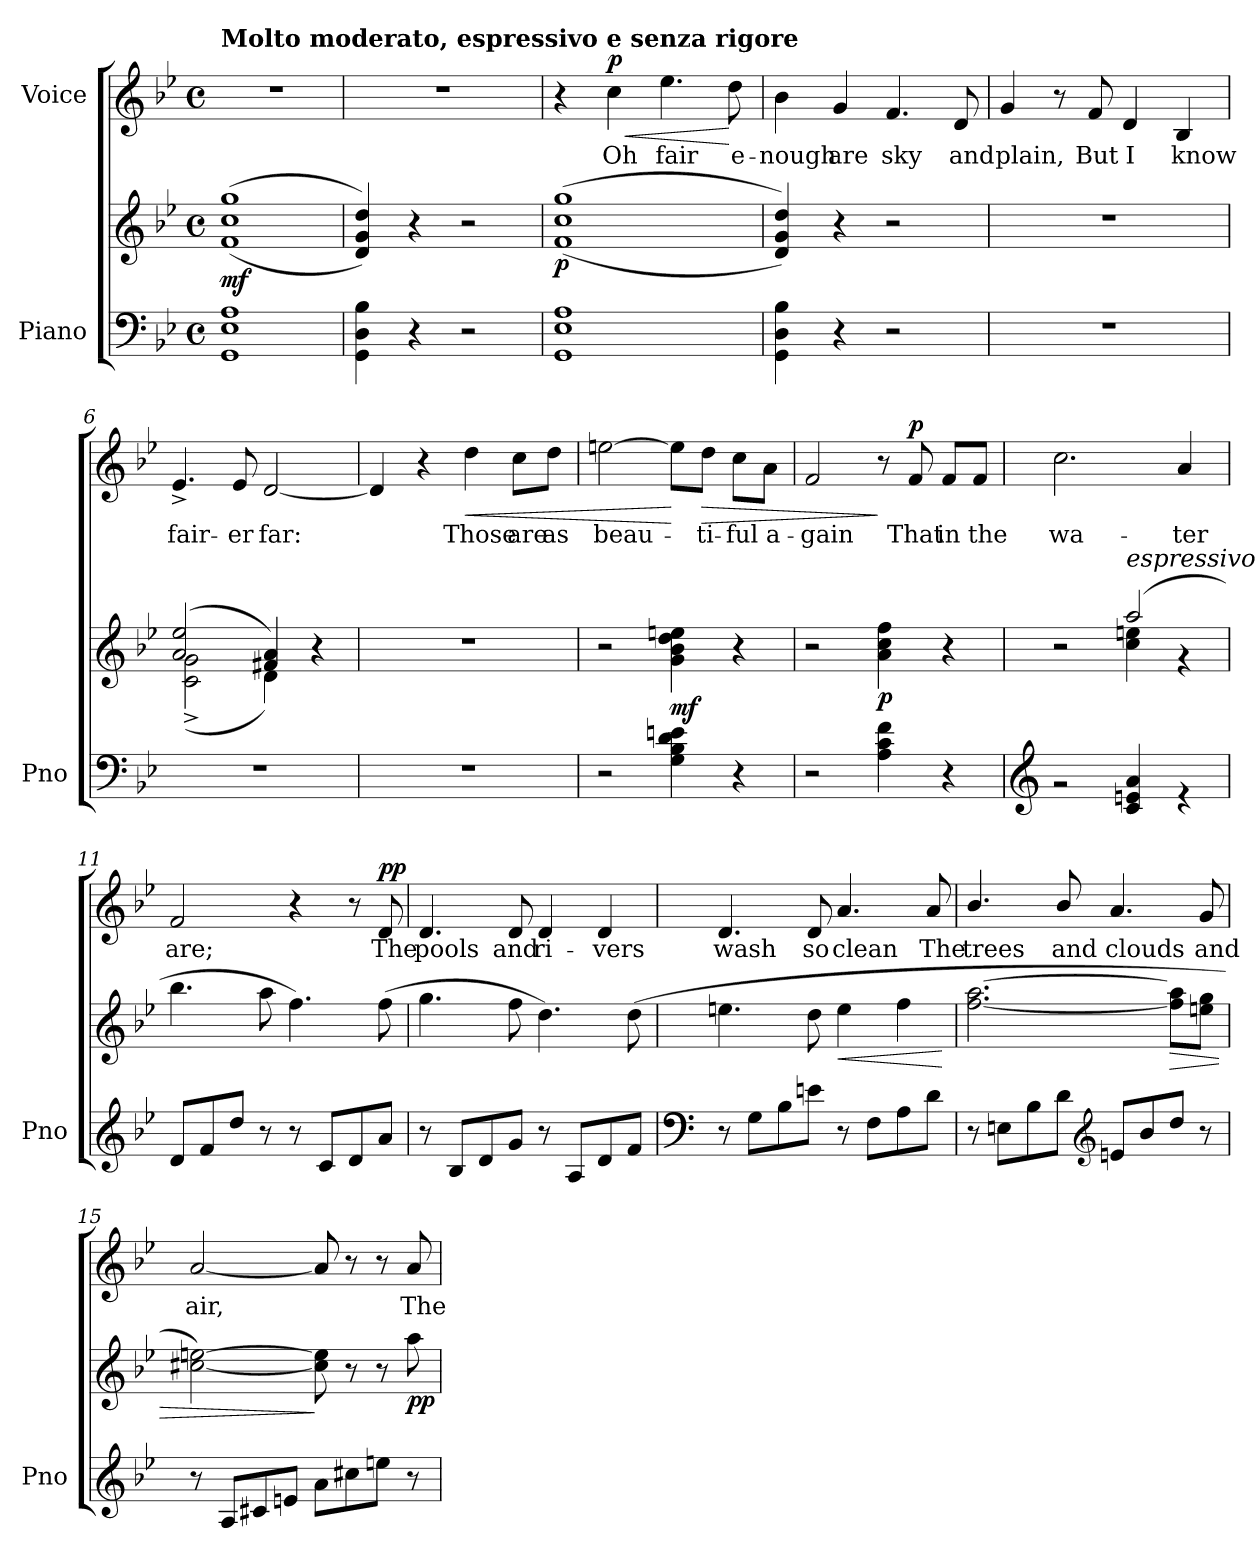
**kern	**kern	**dynam	**kern	**text	**dynam
*part2	*part2	*part2	*part1	*part1	*part1
*staff3	*staff2	*staff2/3	*staff1	*staff1	*staff1
*I"Piano	*	*	*I"Voice	*	*
*I'Pno	*	*	*	*	*
*clefF4	*clefG2	*	*clefG2	*	*
*k[b-e-]	*k[b-e-]	*	*k[b-e-]	*	*
*M4/4	*M4/4	*	*M4/4	*	*
*met(c)	*met(c)	*	*met(c)	*	*
=1	=1	=1	=1	=1	=1
!	!	!	!LO:TX:a:B:t=Molto moderato, espressivo e senza rigore	!	!
!	!	!LO:DY:b	!	!	!
1GG 1E- 1A	((<1f 1cc 1gg	mf	1r	.	.
=2	=2	=2	=2	=2	=2
4GG\ 4D\ 4B-\	4d/ 4g/ 4dd/))	.	1r	.	.
4r	4r	.	.	.	.
2r	2r	.	.	.	.
=3	=3	=3	=3	=3	=3
!	!	!LO:DY:b	!	!	!
1GG 1E- 1A	((<1f 1cc 1gg	p	4r	.	.
!	!	!	!	!	!LO:HP:b
!	!	!	!	!	!LO:DY:n=1:a
.	.	.	4cc\	Oh	< p
.	.	.	4.ee-\	fair	.
.	.	.	8dd\	e-	[
=4	=4	=4	=4	=4	=4
4GG\ 4D\ 4B-\	4d/ 4g/ 4dd/))	.	4b-\	-nough	.
4r	4r	.	4g/	are	.
2r	2r	.	4.f/	sky	.
.	.	.	8d/	and	.
=5	=5	=5	=5	=5	=5
1r	1r	.	4g/	plain,	.
.	.	.	8r	.	.
.	.	.	8f/	But	.
.	.	.	4d/	I	.
.	.	.	4B-/	know	.
=6	=6	=6	=6	=6	=6
*	*^	*	*	*	*
1r	(2a/ 2ee-/	(2c\^ 2g\^	.	4.e-^>/	fair-	.
.	.	.	.	8e-/	-er	.
.	4f#X/ 4a/)	4d\)	.	[2d/	far:	.
.	4r	4ryy	.	.	.	.
*	*v	*v	*	*	*	*
=7	=7	=7	=7	=7	=7
1r	1r	.	4d/]	.	.
.	.	.	4r	.	.
!	!	!	!	!	!LO:HP:b
.	.	.	4dd\	Those	<
.	.	.	8cc\L	are	.
.	.	.	8dd\J	as	.
=8	=8	=8	=8	=8	=8
2r	2r	.	[2een\	beau-	.
!	!	!LO:DY:b	!	!	!
4G\ 4B-\ 4d\ 4en\	4g\ 4b-\ 4dd\ 4een\	mf	8ee\L]	.	[
!	!	!	!	!	!LO:HP:b
.	.	.	8dd\J	-ti-	>
4r	4r	.	8cc\L	-ful	.
.	.	.	8a\J	a-	.
=9	=9	=9	=9	=9	=9
2r	2r	.	2f/	-gain	.
!	!	!LO:DY:b	!	!	!
4A\ 4c\ 4f\	4a\ 4cc\ 4ff\	p	8r	.	]
!	!	!	!	!	!LO:DY:a
.	.	.	8f/	That	p
4r	4r	.	8f/L	in	.
.	.	.	8f/J	the	.
=10	=10	=10	=10	=10	=10
*clefG2	*	*	*	*	*
*^	*^	*	*	*	*
1ryy	2r	2r	2ryy	.	2.cc\	wa-	.
!	!	!LO:TX:i:t=espressivo	!	!	!	!	!
.	4c/ 4en/ 4a/	(2aa/	4cc\ 4een\	.	.	.	.
.	4r	.	4r	.	4a/	-ter	.
*v	*v	*	*	*	*	*	*
*	*v	*v	*	*	*	*
=11	=11	=11	=11	=11	=11
8d/L	4.bb-\	.	2f/	are;	.
8f/	.	.	.	.	.
8dd/J	.	.	.	.	.
8r	8aa\	.	.	.	.
8r	4.ff\)	.	4r	.	.
8c/L	.	.	.	.	.
8d/	.	.	8r	.	.
!	!	!	!	!	!LO:DY:a
8a/J	(8ff\	.	8d/	The	pp
=12	=12	=12	=12	=12	=12
8r	4.gg\	.	4.d/	pools	.
8B-/L	.	.	.	.	.
8d/	.	.	.	.	.
8g/J	8ff\	.	8d/	and	.
8r	4.dd\)	.	4d/	ri-	.
8A/L	.	.	.	.	.
8d/	.	.	4d/	-vers	.
8f/J	(8dd\	.	.	.	.
=13	=13	=13	=13	=13	=13
*clefF4	*	*	*	*	*
8r	4.een\	.	4.d/	wash	.
8G\L	.	.	.	.	.
8B-\	.	.	.	.	.
8en\J	8dd\	.	8d/	so	.
!	!	!LO:HP:b	!	!	!
8r	4ee\	<	4.a/	clean	.
8F\L	.	.	.	.	.
8A\	4ff\	.	.	.	.
8d\J	.	.	8a/	The	.
.	.	[	.	.	.
=14	=14	=14	=14	=14	=14
8r	[2.ff\ [>2.aa\	.	4.b-/	trees	.
8En\L	.	.	.	.	.
8B-\	.	.	.	.	.
8d\J	.	.	8b-/	and	.
*clefG2	*	*	*	*	*
8en/L	.	.	4.a/	clouds	.
8b-/	.	.	.	.	.
!	!	!LO:HP:b	!	!	!
8dd/J	8ff\] 8aa\]L	>	.	.	.
8r	8een\ 8gg\J	.	8g/	and	.
=15	=15	=15	=15	=15	=15
8r	[2cc#X\ [2een\)	.	[2a/	air,	.
8A/L	.	.	.	.	.
8c#X/	.	.	.	.	.
8en/J	.	.	.	.	.
8a\L	8cc#\] 8ee\]	]	8a/]	.	.
8cc#X\	8r	.	8r	.	.
8een\J	8r	.	8r	.	.
!	!	!LO:DY:b	!	!	!
8r	8aa\	pp	8a/	The	.
=	=	=	=	=	=
*-	*-	*-	*-	*-	*-
